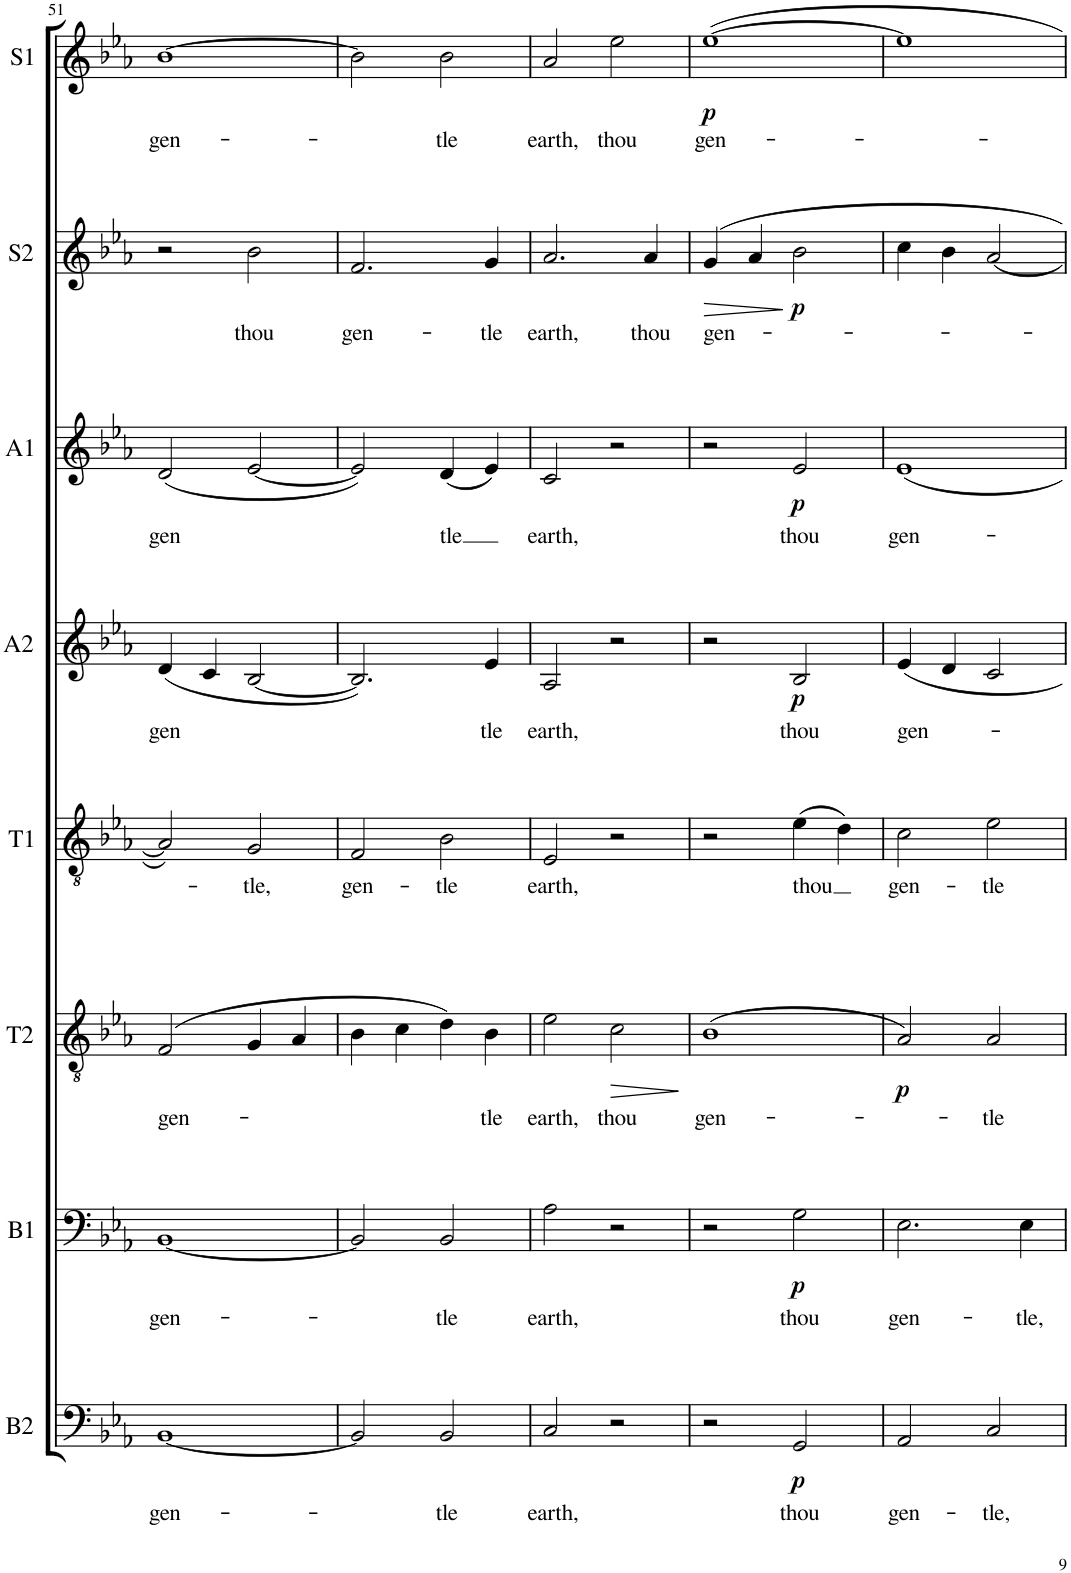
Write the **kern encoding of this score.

**kern	**text	**dynam	**kern	**text	**dynam	**kern	**text	**dynam	**kern	**text	**kern	**text	**dynam	**kern	**text	**dynam	**kern	**text	**dynam	**kern	**text	**dynam
*part8	*part8	*part8	*part7	*part7	*part7	*part6	*part6	*part6	*part5	*part5	*part4	*part4	*part4	*part3	*part3	*part3	*part2	*part2	*part2	*part1	*part1	*part1
*staff8	*staff8	*staff8	*staff7	*staff7	*staff7	*staff6	*staff6	*staff6	*staff5	*staff5	*staff4	*staff4	*staff4	*staff3	*staff3	*staff3	*staff2	*staff2	*staff2	*staff1	*staff1	*staff1
*I"Bass 2	*	*	*I"Bass 1	*	*	*I"Tenor 2	*	*	*I"Tenor 1	*	*I"Alt 2	*	*	*I"Alt 1	*	*	*I"Sopran 2	*	*	*I"Sopran 1	*	*
*I'B2	*	*	*I'B1	*	*	*I'T2	*	*	*I'T1	*	*I'A2	*	*	*I'A1	*	*	*I'S2	*	*	*I'S1	*	*
!!LO:PB:g=z
*clefF4	*	*	*clefF4	*	*	*clefGv2	*	*	*clefGv2	*	*clefG2	*	*	*clefG2	*	*	*clefG2	*	*	*clefG2	*	*
*k[b-e-a-]	*	*	*k[b-e-a-]	*	*	*k[b-e-a-]	*	*	*k[b-e-a-]	*	*k[b-e-a-]	*	*	*k[b-e-a-]	*	*	*k[b-e-a-]	*	*	*k[b-e-a-]	*	*
*E-:	*	*	*E-:	*	*	*E-:	*	*	*E-:	*	*E-:	*	*	*E-:	*	*	*E-:	*	*	*E-:	*	*
*M2/2	*	*	*M2/2	*	*	*M2/2	*	*	*M2/2	*	*M2/2	*	*	*M2/2	*	*	*M2/2	*	*	*M2/2	*	*
*met(c|)	*	*	*met(c|)	*	*	*met(c|)	*	*	*met(c|)	*	*met(c|)	*	*	*met(c|)	*	*	*met(c|)	*	*	*met(c|)	*	*
=51	=51	=51	=51	=51	=51	=51	=51	=51	=51	=51	=51	=51	=51	=51	=51	=51	=51	=51	=51	=51	=51	=51
!	!LO:LY:b	!	!	!LO:LY:b	!	!	!LO:LY:b	!	!	!	!	!LO:LY:b	!	!	!LO:LY:b	!	!	!	!	!	!LO:LY:b	!
[1BB-	gen­-	.	[1BB-	gen­-	.	(2F/	gen-	.	2A-/]	.	(4d/	gen	.	(2d/	gen	.	2r	.	.	[1b-	gen-	.
!	!	!	!	!	!	!	!	!	!	!	!	!LO:LY:b	!	!	!	!	!	!	!	!	!	!
.	.	.	.	.	.	.	.	.	.	.	4c/	­	.	.	.	.	.	.	.	.	.	.
!	!	!	!	!	!	!	!	!	!	!LO:LY:b	!	!	!	!	!LO:LY:b	!	!	!LO:LY:b	!	!	!	!
.	.	.	.	.	.	4G/	.	.	2G/	-tle,	[2B-/	.	.	[2e-/	­	.	2b-\	thou	.	.	.	.
!	!	!	!	!	!	!	!LO:LY:b	!	!	!	!	!	!	!	!	!	!	!	!	!	!	!
.	.	.	.	.	.	4A-/	-­	.	.	.	.	.	.	.	.	.	.	.	.	.	.	.
=52	=52	=52	=52	=52	=52	=52	=52	=52	=52	=52	=52	=52	=52	=52	=52	=52	=52	=52	=52	=52	=52	=52
!	!LO:LY:b	!	!	!LO:LY:b	!	!	!LO:LY:b	!	!	!LO:LY:b	!	!	!	!	!LO:LY:b	!	!	!LO:LY:b	!	!	!LO:LY:b	!
2BB-/]	-­	.	2BB-/]	-­	.	4B-\	­	.	2F/	gen-	2.B-/])	.	.	2e-/])	­	.	2.f/	gen-	.	2b-\]	-­	.
.	.	.	.	.	.	4c\	.	.	.	.	.	.	.	.	.	.	.	.	.	.	.	.
!	!LO:LY:b	!	!	!LO:LY:b	!	!	!LO:LY:b	!	!	!LO:LY:b	!	!	!	!	!LO:LY:b	!	!	!	!	!	!LO:LY:b	!
2BB-/	tle	.	2BB-/	tle	.	4d\)	­	.	2B-\	-tle	.	.	.	(4d/	tle	.	.	.	.	2b-\	tle	.
!	!	!	!	!	!	!	!LO:LY:b	!	!	!	!	!LO:LY:b	!	!	!	!	!	!LO:LY:b	!	!	!	!
.	.	.	.	.	.	4B-\	tle	.	.	.	4e-/	tle	.	4e-/)	.	.	4g/	-tle	.	.	.	.
=53	=53	=53	=53	=53	=53	=53	=53	=53	=53	=53	=53	=53	=53	=53	=53	=53	=53	=53	=53	=53	=53	=53
!	!LO:LY:b	!	!	!LO:LY:b	!	!	!LO:LY:b	!	!	!LO:LY:b	!	!LO:LY:b	!	!	!LO:LY:b	!	!	!LO:LY:b	!	!	!LO:LY:b	!
2C/	earth,	.	2A-\	earth,	.	2e-\	earth,	.	2E-/	earth,	2A-/	earth,	.	2c/	earth,	.	2.a-/	earth,	.	2a-/	earth,	.
!	!	!	!	!	!	!	!LO:LY:b	!LO:HP:b	!	!	!	!	!	!	!	!	!	!	!	!	!LO:LY:b	!
2r	.	.	2r	.	.	2c\	thou	>	2r	.	2r	.	.	2r	.	.	.	.	.	2ee-\	thou	.
!	!	!	!	!	!	!	!	!	!	!	!	!	!	!	!	!	!	!LO:LY:b	!	!	!	!
.	.	.	.	.	.	.	.	.	.	.	.	.	.	.	.	.	4a-/	thou	.	.	.	.
.	.	.	.	.	.	.	.	]	.	.	.	.	.	.	.	.	.	.	.	.	.	.
=54	=54	=54	=54	=54	=54	=54	=54	=54	=54	=54	=54	=54	=54	=54	=54	=54	=54	=54	=54	=54	=54	=54
!	!	!	!	!	!	!	!LO:LY:b	!	!	!	!	!	!	!	!	!	!	!LO:LY:b	!LO:HP:b	!	!LO:LY:b	!LO:DY:b
2r	.	.	2r	.	.	(1B-	gen-	.	2r	.	2r	.	.	2r	.	.	4g/	gen-	>	[1ee-	gen-	p
.	.	.	.	.	.	.	.	.	.	.	.	.	.	.	.	.	4a-/	.	.	.	.	.
!	!LO:LY:b	!LO:DY:b	!	!LO:LY:b	!LO:DY:b	!	!	!	!	!LO:LY:b	!	!LO:LY:b	!LO:DY:b	!	!LO:LY:b	!LO:DY:b	!	!LO:LY:b	!LO:DY:n=1:b	!	!	!
2GG/	thou	p	2G\	thou	p	.	.	.	(4e-\	thou	2B-/	thou	p	2e-/	thou	p	2b-\	-­-	] p	.	.	.
.	.	.	.	.	.	.	.	.	4d\)	.	.	.	.	.	.	.	.	.	.	.	.	.
=55	=55	=55	=55	=55	=55	=55	=55	=55	=55	=55	=55	=55	=55	=55	=55	=55	=55	=55	=55	=55	=55	=55
!	!LO:LY:b	!	!	!LO:LY:b	!	!	!LO:LY:b	!LO:DY:b	!	!LO:LY:b	!	!LO:LY:b	!	!	!LO:LY:b	!	!	!LO:LY:b	!	!	!LO:LY:b	!
2AA-/	gen-	.	2.E-\	gen-	.	2A-/)	-­-	p	2c\	gen-	4e-/	gen-	.	1e-	gen-	.	4cc\	-­-	.	1ee-]	-­-	.
.	.	.	.	.	.	.	.	.	.	.	4d/	.	.	.	.	.	4b-\	.	.	.	.	.
!	!LO:LY:b	!	!	!	!	!	!LO:LY:b	!	!	!LO:LY:b	!	!	!	!	!	!	!	!LO:LY:b	!	!	!	!
2C/	-tle,	.	.	.	.	2A-/	-tle	.	2e-\	-tle	2c/	.	.	.	.	.	[2a-/	-­-	.	.	.	.
!	!	!	!	!LO:LY:b	!	!	!	!	!	!	!	!	!	!	!	!	!	!	!	!	!	!
.	.	.	4E-\	-tle,	.	.	.	.	.	.	.	.	.	.	.	.	.	.	.	.	.	.
=	=	=	=	=	=	=	=	=	=	=	=	=	=	=	=	=	=	=	=	=	=	=
*-	*-	*-	*-	*-	*-	*-	*-	*-	*-	*-	*-	*-	*-	*-	*-	*-	*-	*-	*-	*-	*-	*-
